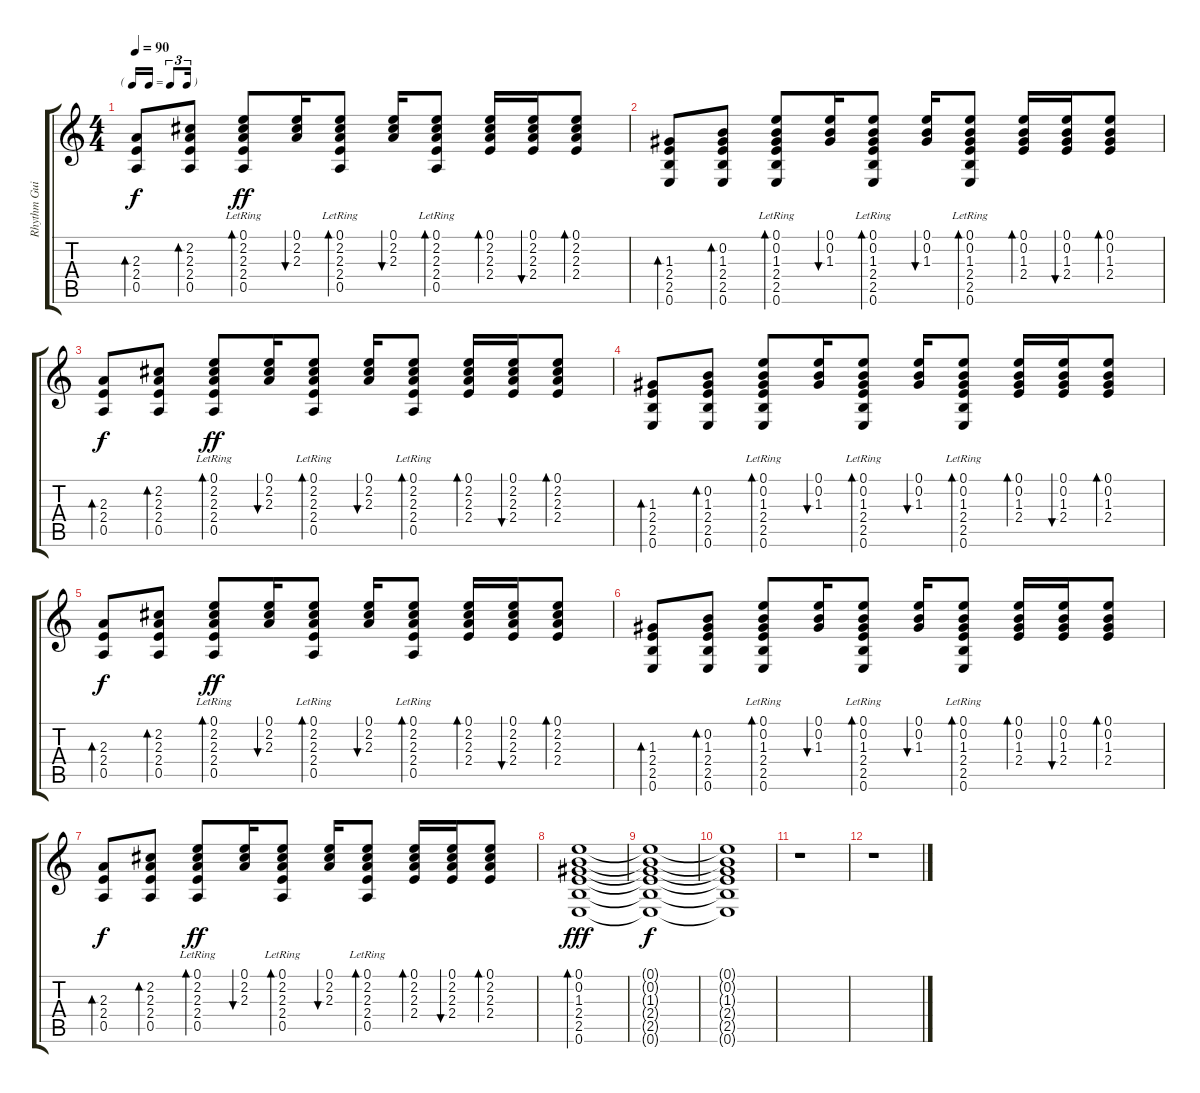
\track ("Rhythm Guitar" "Rhythm Gui") {instrument acousticguitarsteel}
\staff {score tabs}
\tuning (E4 B3 G3 D3 A2 E2) {hide}
\ts (4 4)
\tf triplet16th
\tempo 90
\clef g2
\ks c
(2.3 2.4 0.5).8{bd 60 dy f} (2.2 2.3 2.4 0.5).8{bd 60} (0.1 2.2 2.3 2.4{lr} 0.5{lr}).8{bd 60 dy ff} (0.1 2.2 2.3).16{bu 60} (0.1 2.2 2.3 2.4{lr} 0.5{lr}).8{bd 60} (0.1 2.2 2.3).16{bu 60} (0.1 2.2 2.3 2.4 0.5{lr}).8{bd 60} (0.1 2.2 2.3 2.4).16{bd 60} (0.1 2.2 2.3 2.4).16{bu 60} (0.1 2.2 2.3 2.4).8{bd 60} |
(1.3 2.4 2.5 0.6).8{bd 60} (0.2 1.3 2.4 2.5 0.6).8{bd 60} (0.1 0.2 1.3 2.4{lr} 2.5{lr} 0.6{lr}).8{bd 60} (0.1 0.2 1.3).16{bu 60} (0.1 0.2 1.3 2.4{lr} 2.5{lr} 0.6{lr}).8{bd 60} (0.1 0.2 1.3).16{bu 60} (0.1 0.2 1.3 2.4 2.5{lr} 0.6).8{bd 60} (0.1 0.2 1.3 2.4).16{bd 60} (0.1 0.2 1.3 2.4).16{bu 60} (0.1 0.2 1.3 2.4).8{bd 60} |
(2.3 2.4 0.5).8{bd 60 dy f} (2.2 2.3 2.4 0.5).8{bd 60} (0.1 2.2 2.3 2.4{lr} 0.5{lr}).8{bd 60 txt "" dy ff} (0.1 2.2 2.3).16{bu 60} (0.1 2.2 2.3 2.4{lr} 0.5{lr}).8{bd 60} (0.1 2.2 2.3).16{bu 60} (0.1 2.2 2.3 2.4 0.5{lr}).8{bd 60} (0.1 2.2 2.3 2.4).16{bd 60} (0.1 2.2 2.3 2.4).16{bu 60} (0.1 2.2 2.3 2.4).8{bd 60} |
(1.3 2.4 2.5 0.6).8{bd 60} (0.2 1.3 2.4 2.5 0.6).8{bd 60} (0.1 0.2 1.3 2.4{lr} 2.5{lr} 0.6{lr}).8{bd 60} (0.1 0.2 1.3).16{bu 60} (0.1 0.2 1.3 2.4{lr} 2.5{lr} 0.6{lr}).8{bd 60} (0.1 0.2 1.3).16{bu 60} (0.1 0.2 1.3 2.4 2.5{lr} 0.6).8{bd 60} (0.1 0.2 1.3 2.4).16{bd 60} (0.1 0.2 1.3 2.4).16{bu 60} (0.1 0.2 1.3 2.4).8{bd 60} |
(2.3 2.4 0.5).8{bd 60 dy f} (2.2 2.3 2.4 0.5).8{bd 60} (0.1 2.2 2.3 2.4{lr} 0.5{lr}).8{bd 60 dy ff} (0.1 2.2 2.3).16{bu 60} (0.1 2.2 2.3 2.4{lr} 0.5{lr}).8{bd 60} (0.1 2.2 2.3).16{bu 60} (0.1 2.2 2.3 2.4 0.5{lr}).8{bd 60} (0.1 2.2 2.3 2.4).16{bd 60} (0.1 2.2 2.3 2.4).16{bu 60} (0.1 2.2 2.3 2.4).8{bd 60} |
(1.3 2.4 2.5 0.6).8{bd 60} (0.2 1.3 2.4 2.5 0.6).8{bd 60} (0.1 0.2 1.3 2.4{lr} 2.5{lr} 0.6{lr}).8{bd 60} (0.1 0.2 1.3).16{bu 60} (0.1 0.2 1.3 2.4{lr} 2.5{lr} 0.6{lr}).8{bd 60} (0.1 0.2 1.3).16{bu 60} (0.1 0.2 1.3 2.4 2.5{lr} 0.6).8{bd 60} (0.1 0.2 1.3 2.4).16{bd 60} (0.1 0.2 1.3 2.4).16{bu 60} (0.1 0.2 1.3 2.4).8{bd 60} |
(2.3 2.4 0.5).8{bd 60 dy f} (2.2 2.3 2.4 0.5).8{bd 60} (0.1 2.2 2.3 2.4{lr} 0.5{lr}).8{bd 60 dy ff} (0.1 2.2 2.3).16{bu 60} (0.1 2.2 2.3 2.4{lr} 0.5{lr}).8{bd 60} (0.1 2.2 2.3).16{bu 60} (0.1 2.2 2.3 2.4 0.5{lr}).8{bd 60} (0.1 2.2 2.3 2.4).16{bd 60} (0.1 2.2 2.3 2.4).16{bu 60} (0.1 2.2 2.3 2.4).8{bd 60} |
(0.1 0.2 1.3 2.4 2.5 0.6).1{bd 240 dy fff} |
(0.1{t} 0.2{t} 1.3{t} 2.4{t} 2.5{t} 0.6{t}).1{dy f} |
(0.1{t} 0.2{t} 1.3{t} 2.4{t} 2.5{t} 0.6{t}).1 |
r.1 |
r.1
